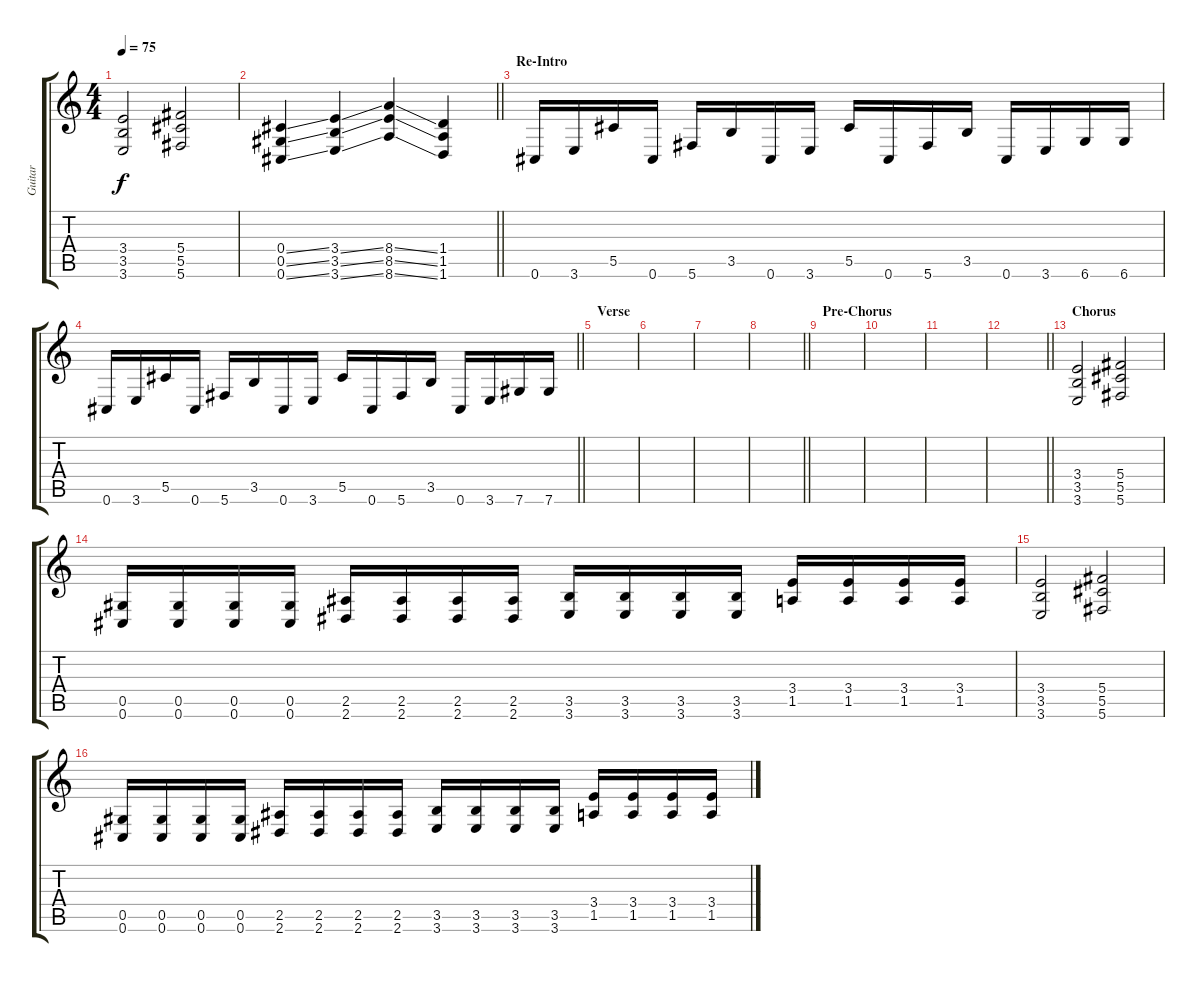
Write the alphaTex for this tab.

\track ("Guitar" "Guitar") {instrument overdrivenguitar}
\staff {score tabs}
\tuning (Eb4 Bb3 Gb3 Db3 Ab2 Db2) {hide}
\ts (4 4)
\tempo 75
\clef g2
\ks c
(3.4 3.5 3.6).2{dy f} (5.4 5.5 5.6).2 |
\barLineRight lightlight
(0.4{ss} 0.5{ss} 0.6{ss}).4 (3.4{ss} 3.5{ss} 3.6{ss}).4 (8.4{ss} 8.5{ss} 8.6{ss}).4 (1.4 1.5 1.6).4 |
\section ("" "Re-Intro")
0.6.16 3.6.16 5.5.16 0.6.16 5.6.16 3.5.16 0.6.16 3.6.16 5.5.16 0.6.16 5.6.16 3.5.16 0.6.16 3.6.16 6.6.16 6.6.16 |
\barLineRight lightlight
0.6.16 3.6.16 5.5.16 0.6.16 5.6.16 3.5.16 0.6.16 3.6.16 5.5.16 0.6.16 5.6.16 3.5.16 0.6.16 3.6.16 7.6.16 7.6.16 |
\section ("" "Verse")
|
|
|
\barLineRight lightlight
|
\section ("" "Pre-Chorus")
|
|
|
\barLineRight lightlight
|
\section ("" "Chorus")
(3.4 3.5 3.6).2 (5.4 5.5 5.6).2 |
(0.5 0.6).16 (0.5 0.6).16 (0.5 0.6).16 (0.5 0.6).16 (2.5 2.6).16 (2.5 2.6).16 (2.5 2.6).16 (2.5 2.6).16 (3.5 3.6).16 (3.5 3.6).16 (3.5 3.6).16 (3.5 3.6).16 (3.4 1.5).16 (3.4 1.5).16 (3.4 1.5).16 (3.4 1.5).16 |
(3.4 3.5 3.6).2 (5.4 5.5 5.6).2 |
(0.5 0.6).16 (0.5 0.6).16 (0.5 0.6).16 (0.5 0.6).16 (2.5 2.6).16 (2.5 2.6).16 (2.5 2.6).16 (2.5 2.6).16 (3.5 3.6).16 (3.5 3.6).16 (3.5 3.6).16 (3.5 3.6).16 (3.4 1.5).16 (3.4 1.5).16 (3.4 1.5).16 (3.4 1.5).16
